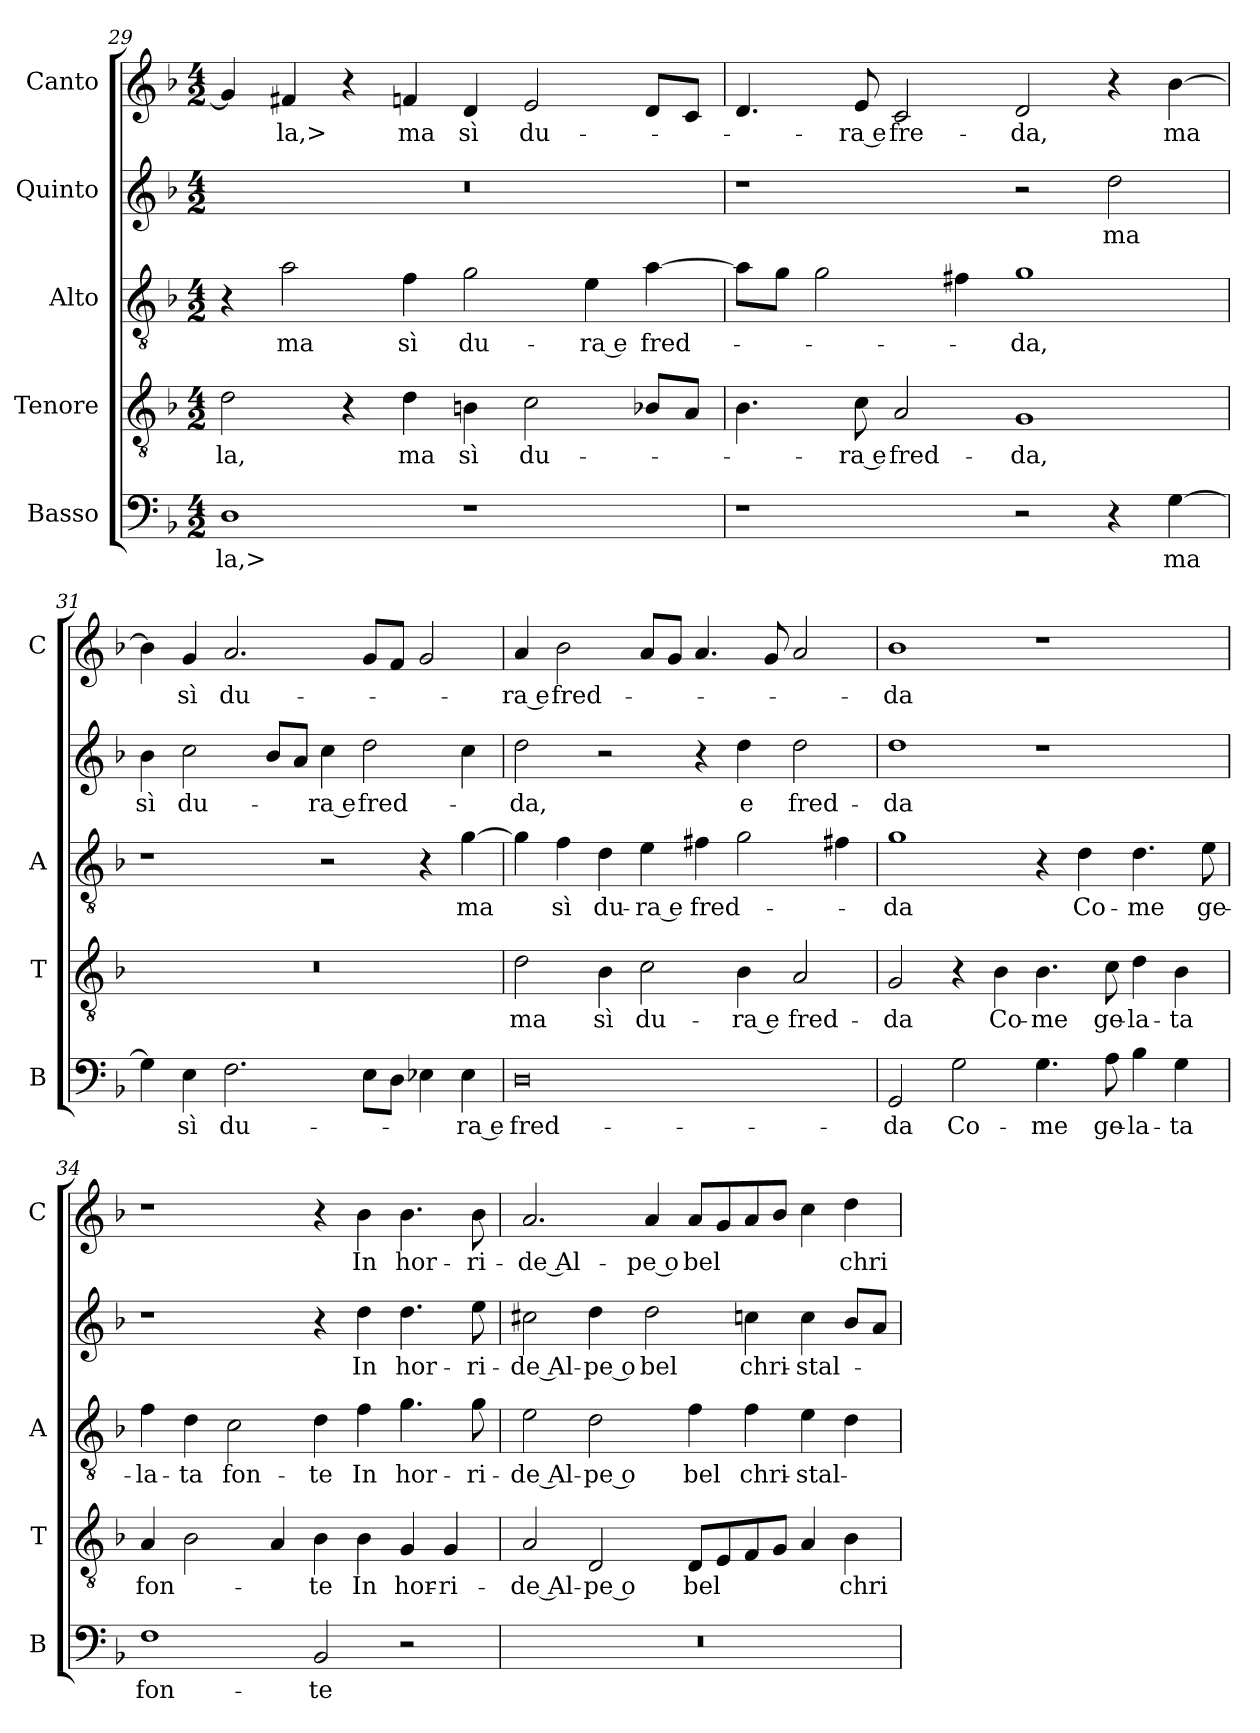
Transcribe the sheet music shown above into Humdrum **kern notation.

**kern	**text	**kern	**text	**kern	**text	**kern	**text	**kern	**text
*part5	*part5	*part4	*part4	*part3	*part3	*part2	*part2	*part1	*part1
*staff5	*staff5	*staff4	*staff4	*staff3	*staff3	*staff2	*staff2	*staff1	*staff1
*I"Basso	*	*I"Tenore	*	*I"Alto	*	*I"Quinto	*	*I"Canto	*
*I'B	*	*I'T	*	*I'A	*	*	*	*I'C	*
*clefF4	*	*clefGv2	*	*clefGv2	*	*clefG2	*	*clefG2	*
*k[b-]	*	*k[b-]	*	*k[b-]	*	*k[b-]	*	*k[b-]	*
*M4/2	*	*M4/2	*	*M4/2	*	*M4/2	*	*M4/2	*
=29	=29	=29	=29	=29	=29	=29	=29	=29	=29
1D	-la,>	2d	-la,	4r	.	0r	.	4g]	.
.	.	.	.	2a	ma	.	.	4f#X	-la,>
.	.	4r	.	.	.	.	.	4r	.
.	.	4d	ma	4f	sì	.	.	4fn	ma
1r	.	4Bn	sì	2g	du-	.	.	4d	sì
.	.	2c	du-	.	.	.	.	2e	du-
.	.	.	.	4e	-ra e	.	.	.	.
.	.	8B-XL	.	[4a	fred-	.	.	8dL	.
.	.	8AJ	.	.	.	.	.	8cJ	.
=30	=30	=30	=30	=30	=30	=30	=30	=30	=30
1r	.	4.B-	.	8aL]	.	1r	.	4.d	.
.	.	.	.	8gJ	.	.	.	.	.
.	.	.	.	2g	.	.	.	.	.
.	.	8c	-ra e	.	.	.	.	8e	-ra e
.	.	2A	fred-	.	.	.	.	2c	fre-
.	.	.	.	4f#X	.	.	.	.	.
2r	.	1G	-da,	1g	-da,	2r	.	2d	-da,
4r	.	.	.	.	.	2dd	ma	4r	.
[4G	ma	.	.	.	.	.	.	[4b-	ma
=31	=31	=31	=31	=31	=31	=31	=31	=31	=31
4G]	.	0r	.	1r	.	4b-	sì	4b-]	.
4E	sì	.	.	.	.	2cc	du-	4g	sì
2.F	du-	.	.	.	.	.	.	2.a	du-
.	.	.	.	.	.	8b-L	.	.	.
.	.	.	.	.	.	8aJ	.	.	.
.	.	.	.	2r	.	4cc	-ra e	.	.
8EL	.	.	.	.	.	2dd	fred-	8gL	.
8DJ	.	.	.	.	.	.	.	8fJ	.
4E-X	.	.	.	4r	.	.	.	2g	.
4E-	-ra e	.	.	[4g	ma	4cc	.	.	.
=32	=32	=32	=32	=32	=32	=32	=32	=32	=32
0D	fred-	2d	ma	4g]	.	2dd	-da,	4a	-ra e
.	.	.	.	4f	sì	.	.	2b-	fred-
.	.	4B-	sì	4d	du-	2r	.	.	.
.	.	2c	du-	4e	-ra e	.	.	8aL	.
.	.	.	.	.	.	.	.	8gJ	.
.	.	.	.	4f#X	fred-	4r	.	4.a	.
.	.	4B-	-ra e	2g	.	4dd	e	.	.
.	.	.	.	.	.	.	.	8g	.
.	.	2A	fred-	.	.	2dd	fred-	2a	.
.	.	.	.	4f#X	.	.	.	.	.
=33	=33	=33	=33	=33	=33	=33	=33	=33	=33
2GG	-da	2G	-da	1g	-da	1dd	-da	1b-	-da
2G	Co-	4r	.	.	.	.	.	.	.
.	.	4B-	Co-	.	.	.	.	.	.
4.G	-me	4.B-	-me	4r	.	1r	.	1r	.
.	.	.	.	4d	Co-	.	.	.	.
8A	ge-	8c	ge-	.	.	.	.	.	.
4B-	-la-	4d	-la-	4.d	-me	.	.	.	.
4G	-ta	4B-	-ta	.	.	.	.	.	.
.	.	.	.	8e	ge-	.	.	.	.
=34	=34	=34	=34	=34	=34	=34	=34	=34	=34
1F	fon-	4A	fon-	4f	-la-	1r	.	1r	.
.	.	2B-	.	4d	-ta	.	.	.	.
.	.	.	.	2c	fon-	.	.	.	.
.	.	4A	.	.	.	.	.	.	.
2BB-	-te	4B-	-te	4d	-te	4r	.	4r	.
.	.	4B-	In	4f	In	4dd	In	4b-	In
2r	.	4G	hor-	4.g	hor-	4.dd	hor-	4.b-	hor-
.	.	4G	-ri-	.	.	.	.	.	.
.	.	.	.	8g	-ri-	8ee	-ri-	8b-	-ri-
=35	=35	=35	=35	=35	=35	=35	=35	=35	=35
0r	.	2A	-de Al-	2e	-de Al-	2cc#X	-de Al-	2.a	-de Al-
.	.	2D	-pe o	2d	-pe o	4dd	-pe o	.	.
.	.	.	.	.	.	2dd	bel	4a	-pe o
.	.	8DL	bel	4f	bel	.	.	8aL	bel
.	.	8E	.	.	.	.	.	8g	.
.	.	8F	.	4f	chri-	4ccn	chri-	8a	.
.	.	8GJ	.	.	.	.	.	8b-J	.
.	.	4A	.	4e	-stal-	4cc	-stal-	4cc	.
.	.	4B-	chri-	4d	.	8b-L	.	4dd	chri-
.	.	.	.	.	.	8aJ	.	.	.
=	=	=	=	=	=	=	=	=	=
*-	*-	*-	*-	*-	*-	*-	*-	*-	*-
